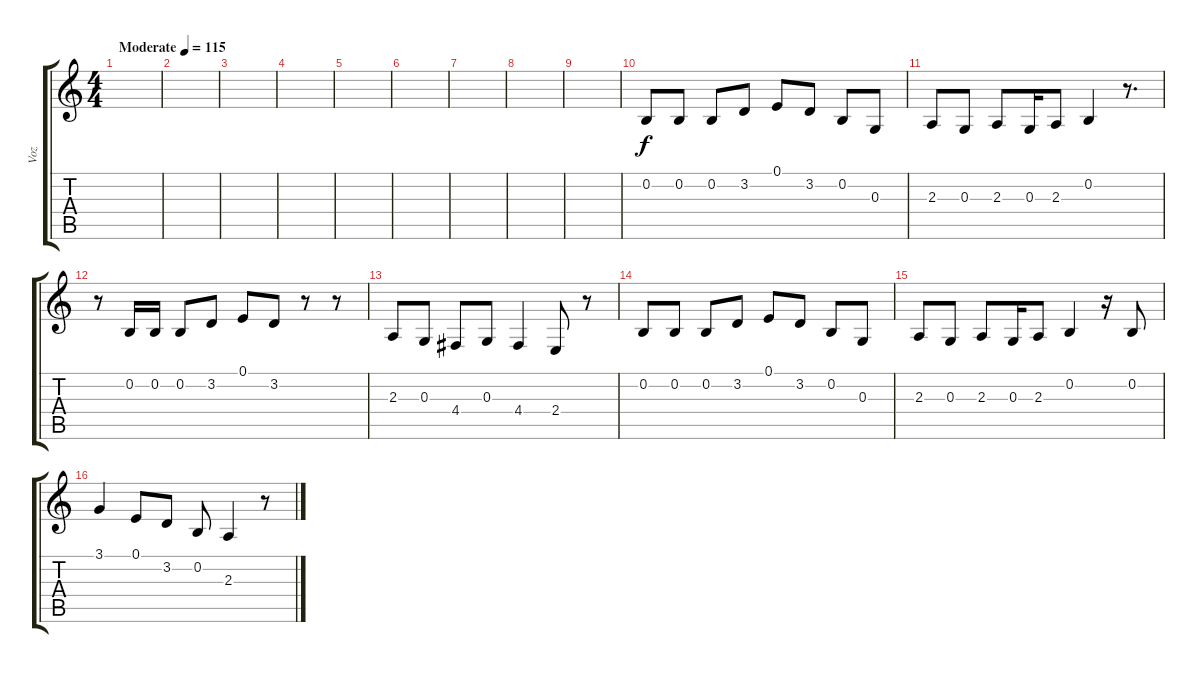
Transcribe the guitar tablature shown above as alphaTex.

\track ("Voz" "Voz") {instrument lead6voice}
\staff {score tabs}
\tuning (E4 B3 G3 D3 A2 E2) {hide}
\ts (4 4)
\tempo (115 "Moderate")
\clef g2
\ks c
|
|
|
|
|
|
|
|
|
0.2.8 0.2.8 0.2.8 3.2.8 0.1.8 3.2.8 0.2.8 0.3.8 |
2.3.8 0.3.8 2.3.8 0.3.16 2.3.8 0.2.4 r.8{d} |
r.8 0.2.16 0.2.16 0.2.8 3.2.8 0.1.8 3.2.8 r.8 r.8 |
2.3.8 0.3.8 4.4.8 0.3.8 4.4.4 2.4.8 r.8 |
0.2.8 0.2.8 0.2.8 3.2.8 0.1.8 3.2.8 0.2.8 0.3.8 |
2.3.8 0.3.8 2.3.8 0.3.16 2.3.8 0.2.4 r.16 0.2.8 |
3.1.4 0.1.8 3.2.8 0.2.8 2.3.4 r.8
